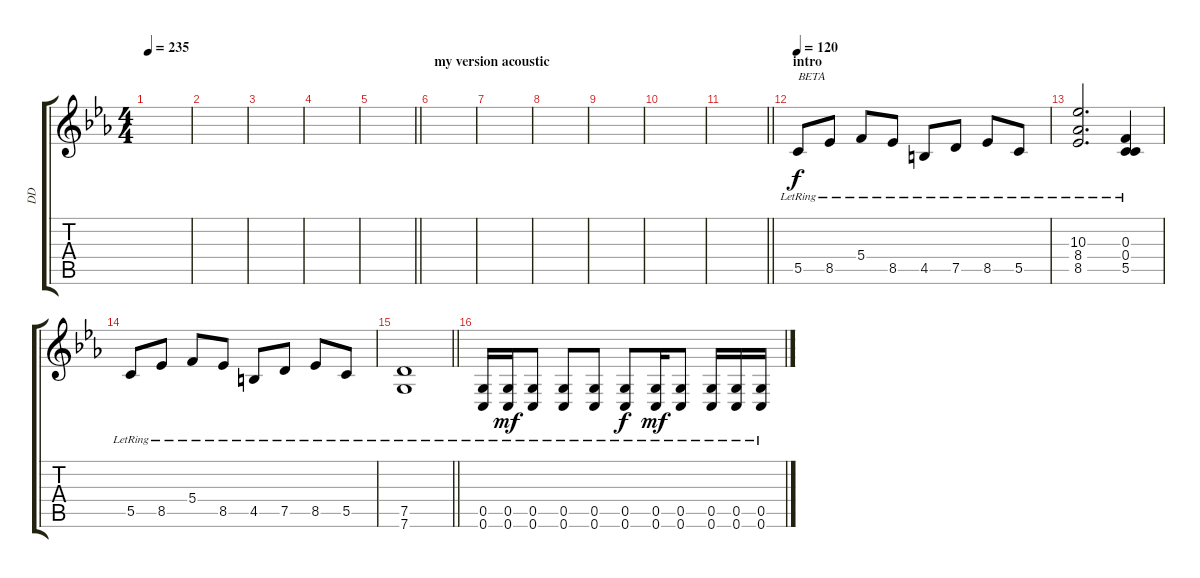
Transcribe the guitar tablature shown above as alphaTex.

\track ("DD" "DD") {instrument electricguitarjazz}
\staff {score tabs}
\tuning (D4 A3 F3 C3 G2 C2) {hide}
\ts (4 4)
\section ("" "")
\tempo 235
\clef g2
\ks cminor
|
|
|
|
\barLineRight lightlight
|
\section ("" "my version acoustic")
|
|
|
|
|
\barLineRight lightlight
|
\section ("" "intro")
\tempo 120
5.5{lr}.8{txt "BETA" volume 16} 8.5{lr}.8 5.4{lr}.8 8.5{lr}.8 4.5{lr}.8 7.5{lr}.8 8.5{lr}.8 5.5{lr}.8 |
(10.3{lr} 8.4{lr} 8.5{lr}).2{d} (0.3{lr} 0.4{lr} 5.5{lr}).4 |
5.5{lr}.8 8.5{lr}.8 5.4{lr}.8 8.5{lr}.8 4.5{lr}.8 7.5{lr}.8 8.5{lr}.8 5.5{lr}.8 |
\barLineRight lightlight
(7.5{lr} 7.6{lr}).1 |
\section ("" "")
(0.5{lr} 0.6{lr}).16 (0.5{lr} 0.6{lr}).16{dy mf} (0.5{lr} 0.6{lr}).8 (0.5{lr} 0.6{lr}).8 (0.5{lr} 0.6{lr}).8 (0.5{lr} 0.6{lr}).8{dy f} (0.5{lr} 0.6{lr}).16{dy mf} (0.5{lr} 0.6{lr}).8 (0.5{lr} 0.6{lr}).16 (0.5{lr} 0.6{lr}).16 (0.5{lr} 0.6{lr}).16
